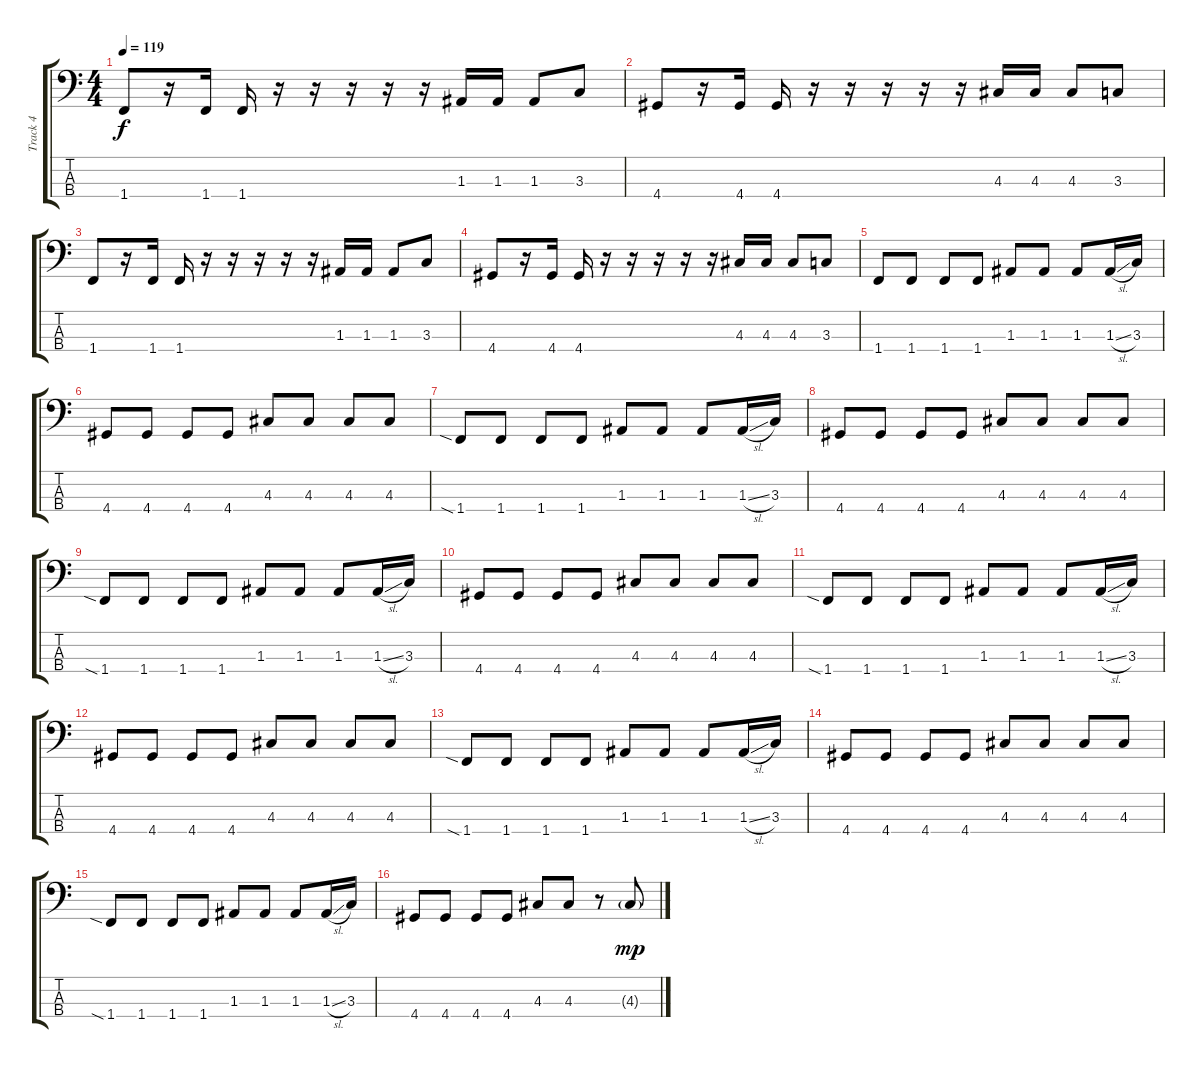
\track ("Track 4" "Track 4") {instrument electricbasspick}
\staff {score tabs}
\tuning (G2 D2 A1 E1) {hide}
\ts (4 4)
\tempo 119
\clef f4
\ks c
1.4.8{dy f} r.16 1.4.16 1.4.16 r.16 r.16 r.16 r.16 r.16 1.3.16 1.3.16 1.3.8 3.3.8 |
4.4.8 r.16 4.4.16 4.4.16 r.16 r.16 r.16 r.16 r.16 4.3.16 4.3.16 4.3.8 3.3.8 |
1.4.8 r.16 1.4.16 1.4.16 r.16 r.16 r.16 r.16 r.16 1.3.16 1.3.16 1.3.8 3.3.8 |
4.4.8 r.16 4.4.16 4.4.16 r.16 r.16 r.16 r.16 r.16 4.3.16 4.3.16 4.3.8 3.3.8 |
1.4.8 1.4.8 1.4.8 1.4.8 1.3.8 1.3.8 1.3.8 1.3{sl}.16 3.3.16 |
4.4.8 4.4.8 4.4.8 4.4.8 4.3.8 4.3.8 4.3.8 4.3.8 |
1.4{sia}.8 1.4.8 1.4.8 1.4.8 1.3.8 1.3.8 1.3.8 1.3{sl}.16 3.3.16 |
4.4.8 4.4.8 4.4.8 4.4.8 4.3.8 4.3.8 4.3.8 4.3.8 |
1.4{sia}.8 1.4.8 1.4.8 1.4.8 1.3.8 1.3.8 1.3.8 1.3{sl}.16 3.3.16 |
4.4.8 4.4.8 4.4.8 4.4.8 4.3.8 4.3.8 4.3.8 4.3.8 |
1.4{sia}.8 1.4.8 1.4.8 1.4.8 1.3.8 1.3.8 1.3.8 1.3{sl}.16 3.3.16 |
4.4.8 4.4.8 4.4.8 4.4.8 4.3.8 4.3.8 4.3.8 4.3.8 |
1.4{sia}.8 1.4.8 1.4.8 1.4.8 1.3.8 1.3.8 1.3.8 1.3{sl}.16 3.3.16 |
4.4.8 4.4.8 4.4.8 4.4.8 4.3.8 4.3.8 4.3.8 4.3.8 |
1.4{sia}.8 1.4.8 1.4.8 1.4.8 1.3.8 1.3.8 1.3.8 1.3{sl}.16 3.3.16 |
4.4.8 4.4.8 4.4.8 4.4.8 4.3.8 4.3.8 r.8 4.3{g}.8{dy mp}
